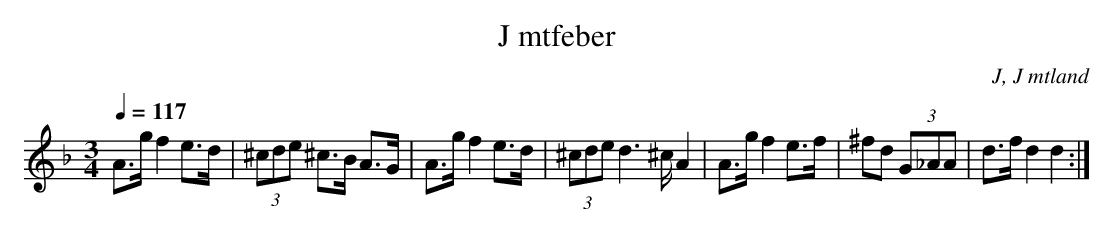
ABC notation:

X:1
T: J mtfeber
O: J, J mtland
M:3/4
L:1/8
Q:1/4=117
K:Dm
A>g f2 e>d|(3^cde ^c>B A>G|A>g f2 e>d|(3^cde d2>^c A2|A>g f2 e>f|^fd (3G_AA|d>f d2 d2 :|
